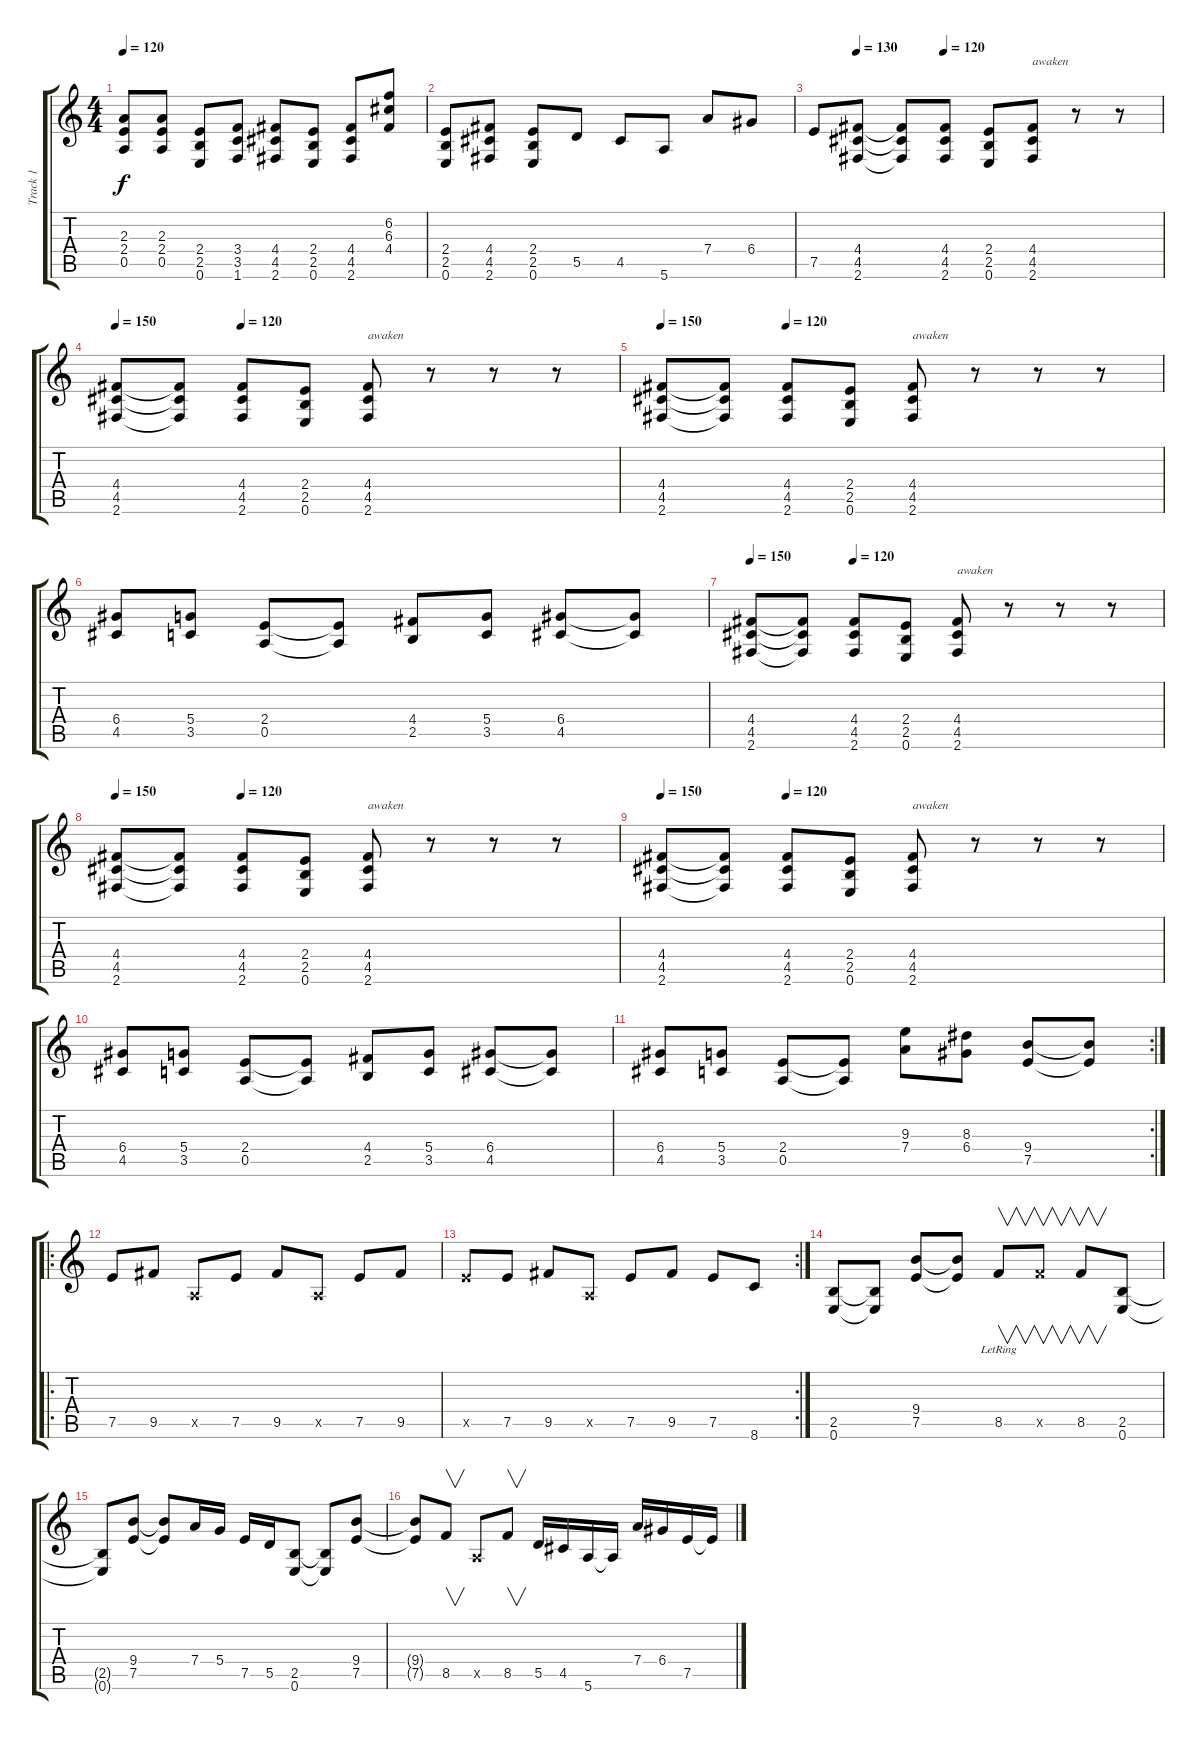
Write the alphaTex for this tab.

\track ("Track 1" "Track 1") {instrument distortionguitar}
\staff {score tabs}
\tuning (E4 B3 G3 D3 A2 E2) {hide}
\ts (4 4)
\tempo 120
\clef g2
\ks c
(2.3 2.4 0.5).8{dy f} (2.3 2.4 0.5).8 (2.4 2.5 0.6).8 (3.4 3.5 1.6).8 (4.4 4.5 2.6).8 (2.4 2.5 0.6).8 (4.4 4.5 2.6).8 (6.2 6.3 4.4).8 |
(2.4 2.5 0.6).8 (4.4 4.5 2.6).8 (2.4 2.5 0.6).8 5.5.8 4.5.8 5.6.8 7.4.8 6.4.8 |
\tempo (130 0.125)
\tempo (120 0.375)
7.5.8 (4.4 4.5 2.6).8 (4.4{t} 4.5{t} 2.6{t}).8 (4.4 4.5 2.6).8 (2.4 2.5 0.6).8 (4.4 4.5 2.6).8{txt "awaken"} r.8 r.8 |
\tempo 150
\tempo (120 0.25)
(4.4 4.5 2.6).8 (4.4{t} 4.5{t} 2.6{t}).8 (4.4 4.5 2.6).8 (2.4 2.5 0.6).8 (4.4 4.5 2.6).8{txt "awaken"} r.8 r.8 r.8 |
\tempo 150
\tempo (120 0.25)
(4.4 4.5 2.6).8 (4.4{t} 4.5{t} 2.6{t}).8 (4.4 4.5 2.6).8 (2.4 2.5 0.6).8 (4.4 4.5 2.6).8{txt "awaken"} r.8 r.8 r.8 |
(6.4 4.5).8 (5.4 3.5).8 (2.4 0.5).8 (2.4{t} 0.5{t}).8 (4.4 2.5).8 (5.4 3.5).8 (6.4 4.5).8 (6.4{t} 4.5{t}).8 |
\tempo 150
\tempo (120 0.25)
(4.4 4.5 2.6).8 (4.4{t} 4.5{t} 2.6{t}).8 (4.4 4.5 2.6).8 (2.4 2.5 0.6).8 (4.4 4.5 2.6).8{txt "awaken"} r.8 r.8 r.8 |
\tempo 150
\tempo (120 0.25)
(4.4 4.5 2.6).8 (4.4{t} 4.5{t} 2.6{t}).8 (4.4 4.5 2.6).8 (2.4 2.5 0.6).8 (4.4 4.5 2.6).8{txt "awaken"} r.8 r.8 r.8 |
\tempo 150
\tempo (120 0.25)
(4.4 4.5 2.6).8 (4.4{t} 4.5{t} 2.6{t}).8 (4.4 4.5 2.6).8 (2.4 2.5 0.6).8 (4.4 4.5 2.6).8{txt "awaken"} r.8 r.8 r.8 |
(6.4 4.5).8 (5.4 3.5).8 (2.4 0.5).8 (2.4{t} 0.5{t}).8 (4.4 2.5).8 (5.4 3.5).8 (6.4 4.5).8 (6.4{t} 4.5{t}).8 |
\rc 2
(6.4 4.5).8 (5.4 3.5).8 (2.4 0.5).8 (2.4{t} 0.5{t}).8 (9.3 7.4).8 (8.3 6.4).8 (9.4 7.5).8 (9.4{t} 7.5{t}).8 |
\ro
7.5.8 9.5.8 0.5{x}.8 7.5.8 9.5.8 0.5{x}.8 7.5.8 9.5.8 |
\rc 2
7.5{x}.8 7.5.8 9.5.8 0.5{x}.8 7.5.8 9.5.8 7.5.8 8.6.8 |
(2.5 0.6).8 (2.5{t} 0.6{t}).8 (9.4 7.5).8 (9.4{t} 7.5{t}).8 8.5{lr}.8{v} 8.5{x}.8{v} 8.5.8{v} (2.5 0.6).8 |
(2.5{t} 0.6{t}).8 (9.4 7.5).8 (9.4{t} 7.5{t}).8 7.4.16 5.4.16 7.5.16 5.5.16 (2.5 0.6).8 (2.5{t} 0.6{t}).8 (9.4 7.5).8 |
(9.4{t} 7.5{t}).8 8.5.8{v} 0.5{x}.8 8.5.8{v} 5.5.16 4.5.16 5.6.16 5.6{t}.16 7.4.16 6.4.16 7.5.16 7.5{t}.16
